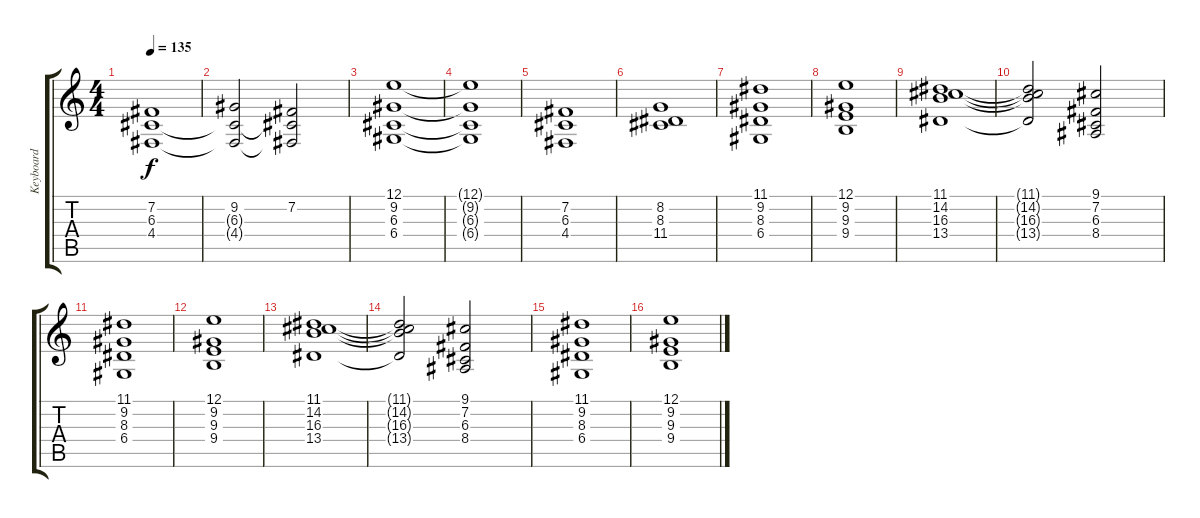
\track ("Keyboard" "Keyboard") {instrument pad8sweep}
\staff {score tabs}
\tuning (E4 B3 G3 D3 A2 E2) {hide}
\ts (4 4)
\tempo 135
\clef g2
\ks c
(7.2 6.3 4.4).1{dy f} |
(9.2 6.3{t} 4.4{t}).2 (7.2 6.3{t} 4.4{t}).2 |
(12.1 9.2 6.3 6.4).1 |
(12.1{t} 9.2{t} 6.3{t} 6.4{t}).1 |
(7.2 6.3 4.4).1 |
(8.2 8.3 11.4).1 |
(11.1 9.2 8.3 6.4).1 |
(12.1 9.2 9.3 9.4).1 |
(11.1 14.2 16.3 13.4).1 |
(11.1{t} 14.2{t} 16.3{t} 13.4{t}).2 (9.1 7.2 6.3 8.4).2 |
(11.1 9.2 8.3 6.4).1 |
(12.1 9.2 9.3 9.4).1 |
(11.1 14.2 16.3 13.4).1 |
(11.1{t} 14.2{t} 16.3{t} 13.4{t}).2 (9.1 7.2 6.3 8.4).2 |
(11.1 9.2 8.3 6.4).1 |
(12.1 9.2 9.3 9.4).1
